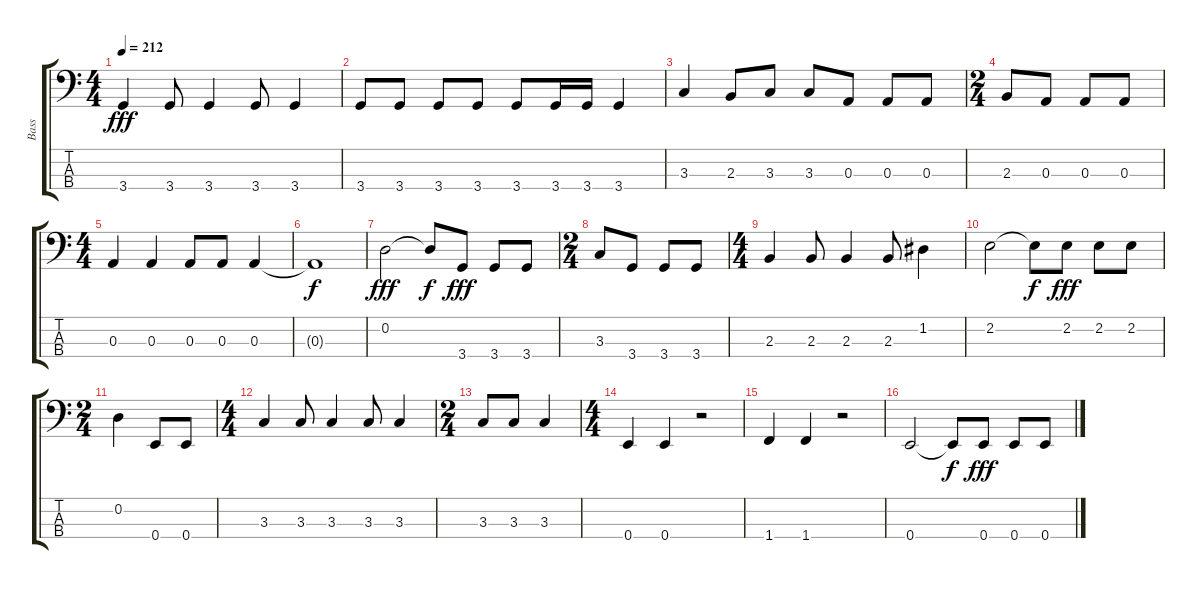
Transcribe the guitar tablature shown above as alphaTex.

\track ("Bass" "Bass") {instrument electricbassfinger}
\staff {score tabs}
\tuning (G2 D2 A1 E1) {hide}
\ts (4 4)
\tempo 212
\clef f4
\ks c
3.4.4{dy fff} 3.4.8 3.4.4 3.4.8 3.4.4 |
3.4.8 3.4.8 3.4.8 3.4.8 3.4.8 3.4.16 3.4.16 3.4.4 |
3.3.4 2.3.8 3.3.8 3.3.8 0.3.8 0.3.8 0.3.8 |
\ts (2 4)
2.3.8 0.3.8 0.3.8 0.3.8 |
\ts (4 4)
0.3.4 0.3.4 0.3.8 0.3.8 0.3.4 |
0.3{t}.1{dy f} |
0.2.2{dy fff} 0.2{t}.8{dy f} 3.4.8{dy fff} 3.4.8 3.4.8 |
\ts (2 4)
3.3.8 3.4.8 3.4.8 3.4.8 |
\ts (4 4)
2.3.4 2.3.8 2.3.4 2.3.8 1.2.4 |
2.2.2 2.2{t}.8{dy f} 2.2.8{dy fff} 2.2.8 2.2.8 |
\ts (2 4)
0.2.4 0.4.8 0.4.8 |
\ts (4 4)
3.3.4 3.3.8 3.3.4 3.3.8 3.3.4 |
\ts (2 4)
3.3.8 3.3.8 3.3.4 |
\ts (4 4)
0.4.4 0.4.4 r.2 |
1.4.4 1.4.4 r.2 |
0.4.2 0.4{t}.8{dy f} 0.4.8{dy fff} 0.4.8 0.4.8
